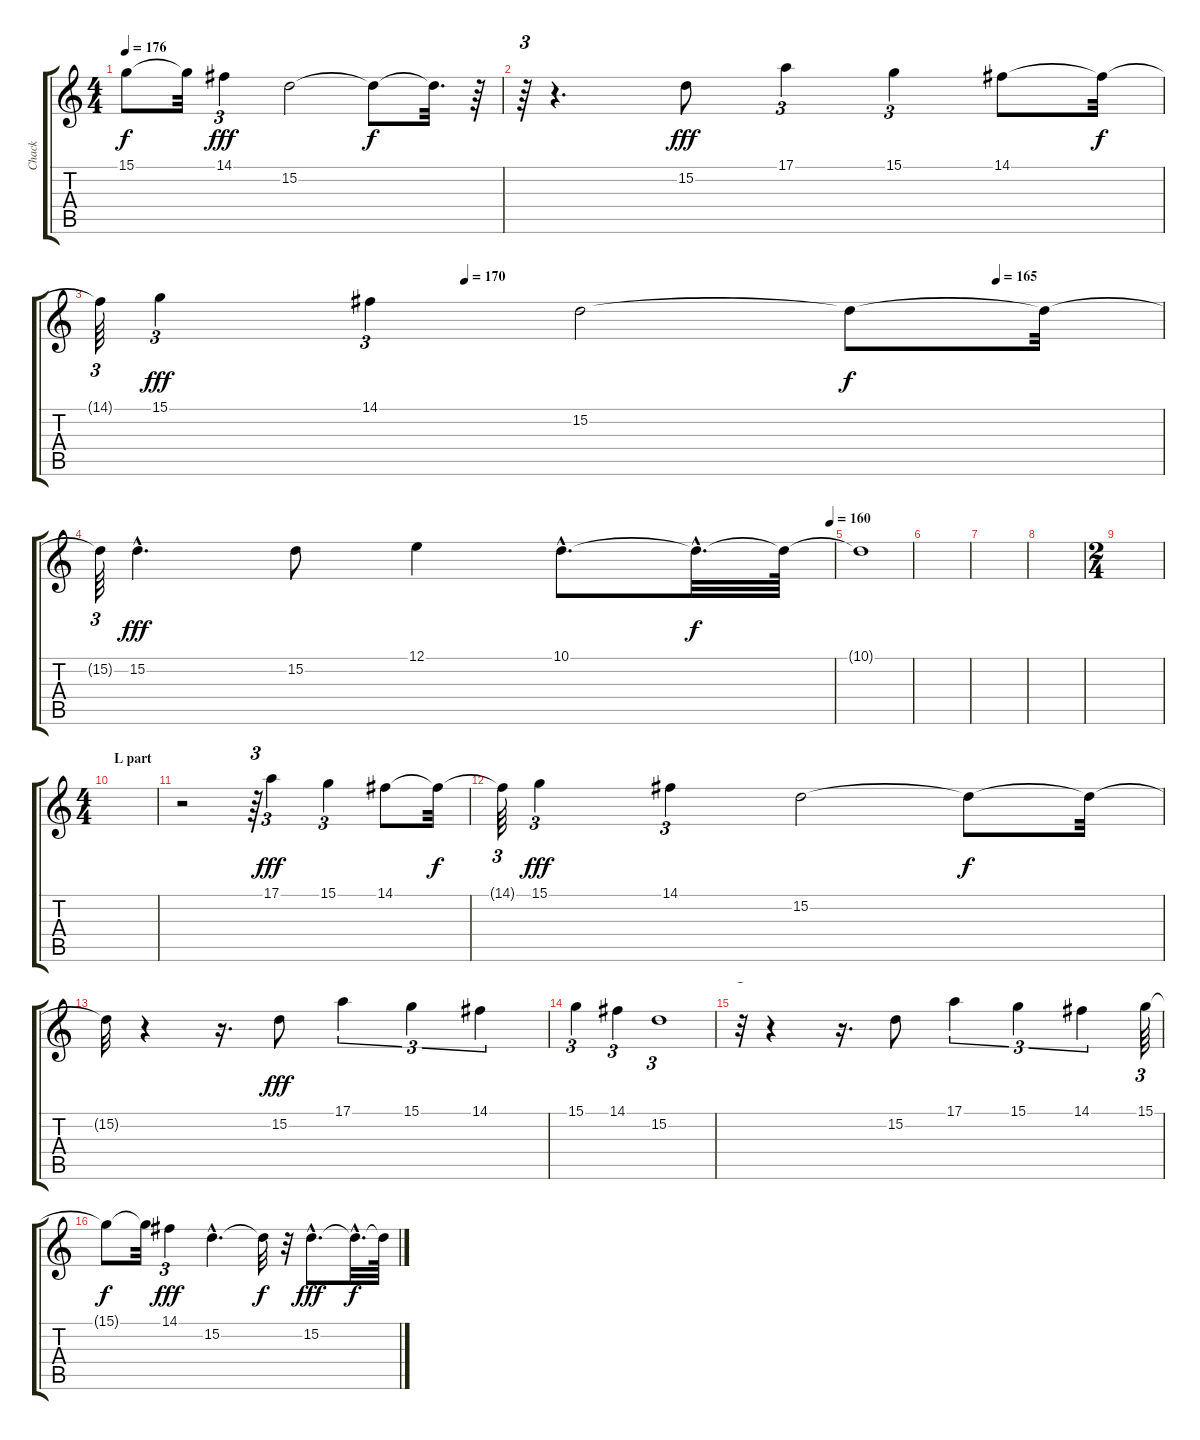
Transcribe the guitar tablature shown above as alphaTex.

\track ("Chack" "Chack") {instrument lead6voice}
\staff {score tabs}
\tuning (E4 B3 G3 D3 A2 E2) {hide}
\ts (4 4)
\tempo 176
\clef g2
\ks c
15.1{t}.8{dy f} 15.1{t}.32 14.1.4{tu (3 2) dy fff} 15.2.2 15.2{t}.8{dy f} 15.2{t}.32{d} r.64 |
r.64{tu (3 2)} r.4{d} 15.2.8{dy fff} 17.1.4{tu (3 2)} 15.1.4{tu (3 2)} 14.1.8 14.1{t}.32{dy f} |
\tempo (170 0.34375)
\tempo (165 0.84375)
14.1{t}.64{tu (3 2)} 15.1.4{tu (3 2) dy fff} 14.1.4{tu (3 2)} 15.2.2 15.2{t}.8{dy f} 15.2{t}.32 |
\tempo (160 0.9947916666666666)
15.2{t}.64{tu (3 2)} 15.2{hac}.4{d dy fff} 15.2.8 12.1.4 10.1{hac}.8{d} 10.1{hac t}.32{d dy f} 10.1{t}.64 |
10.1{t}.1 |
|
|
|
\ts (2 4)
|
\ts (4 4)
\section ("" "L part")
|
r.2 r.64{tu (3 2)} 17.1.4{tu (3 2) dy fff} 15.1.4{tu (3 2)} 14.1.8 14.1{t}.32{dy f} |
14.1{t}.64{tu (3 2)} 15.1.4{tu (3 2) dy fff} 14.1.4{tu (3 2)} 15.2.2 15.2{t}.8{dy f} 15.2{t}.32 |
15.2{t}.32 r.4 r.16{d} 15.2.8{dy fff} 17.1.4{tu (3 2)} 15.1.4{tu (3 2)} 14.1.4{tu (3 2)} |
15.1.4{tu (3 2)} 14.1.4{tu (3 2)} 15.2.1{tu (3 2)} |
r.32{tu (3 2)} r.4 r.16{d} 15.2.8 17.1.4{tu (3 2)} 15.1.4{tu (3 2)} 14.1.4{tu (3 2)} 15.1.64{tu (3 2)} |
15.1{t}.8{dy f} 15.1{t}.32 14.1.4{tu (3 2) dy fff} 15.2{hac}.4{d} 15.2{t}.32{dy f} r.32 15.2{hac}.8{d dy fff} 15.2{hac t}.32{d dy f} 15.2{t}.64
